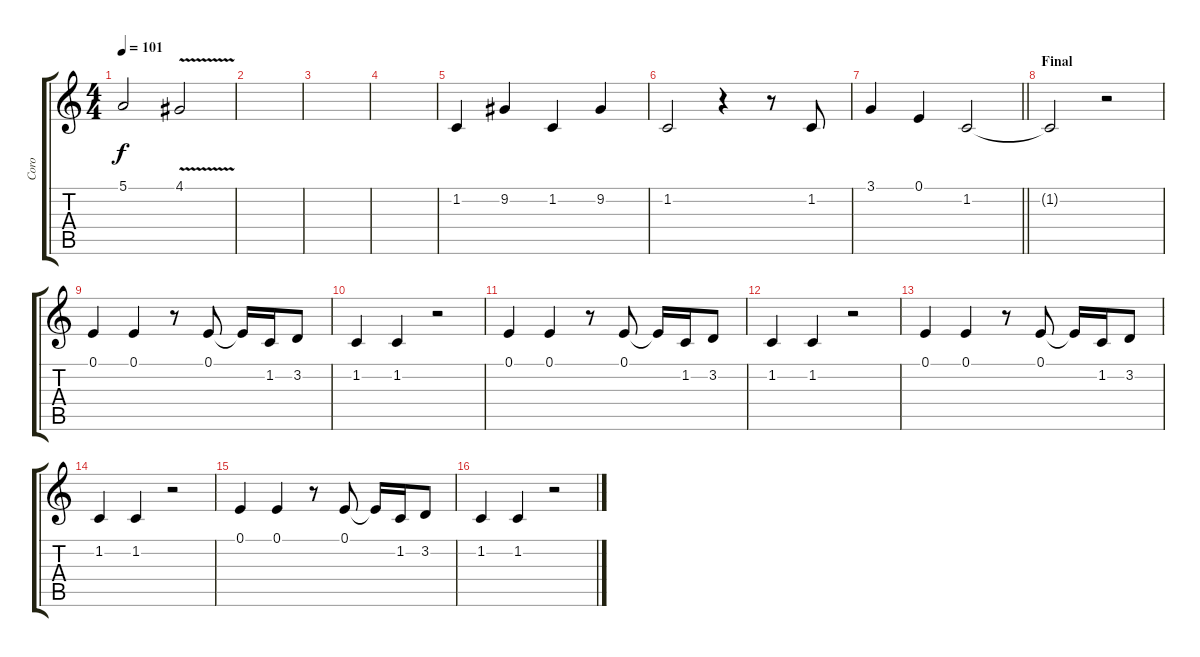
\track ("Coro" "Coro") {instrument choiraahs}
\staff {score tabs}
\tuning (E4 B3 G3 D3 A2 E2) {hide}
\ts (4 4)
\tempo 101
\clef g2
\ks c
5.1{t}.2{dy f} 4.1{v}.2 |
|
|
|
1.2.4 9.2.4 1.2.4 9.2.4 |
1.2.2 r.4 r.8 1.2.8 |
\barLineRight lightlight
3.1.4 0.1.4 1.2.2 |
\section ("" "Final")
1.2{t}.2 r.2 |
0.1.4 0.1.4 r.8 0.1.8 0.1{t}.16 1.2.16 3.2.8 |
1.2.4 1.2.4 r.2 |
0.1.4 0.1.4 r.8 0.1.8 0.1{t}.16 1.2.16 3.2.8 |
1.2.4 1.2.4 r.2 |
0.1.4 0.1.4 r.8 0.1.8 0.1{t}.16 1.2.16 3.2.8 |
1.2.4 1.2.4 r.2 |
0.1.4 0.1.4 r.8 0.1.8 0.1{t}.16 1.2.16 3.2.8 |
1.2.4 1.2.4 r.2
